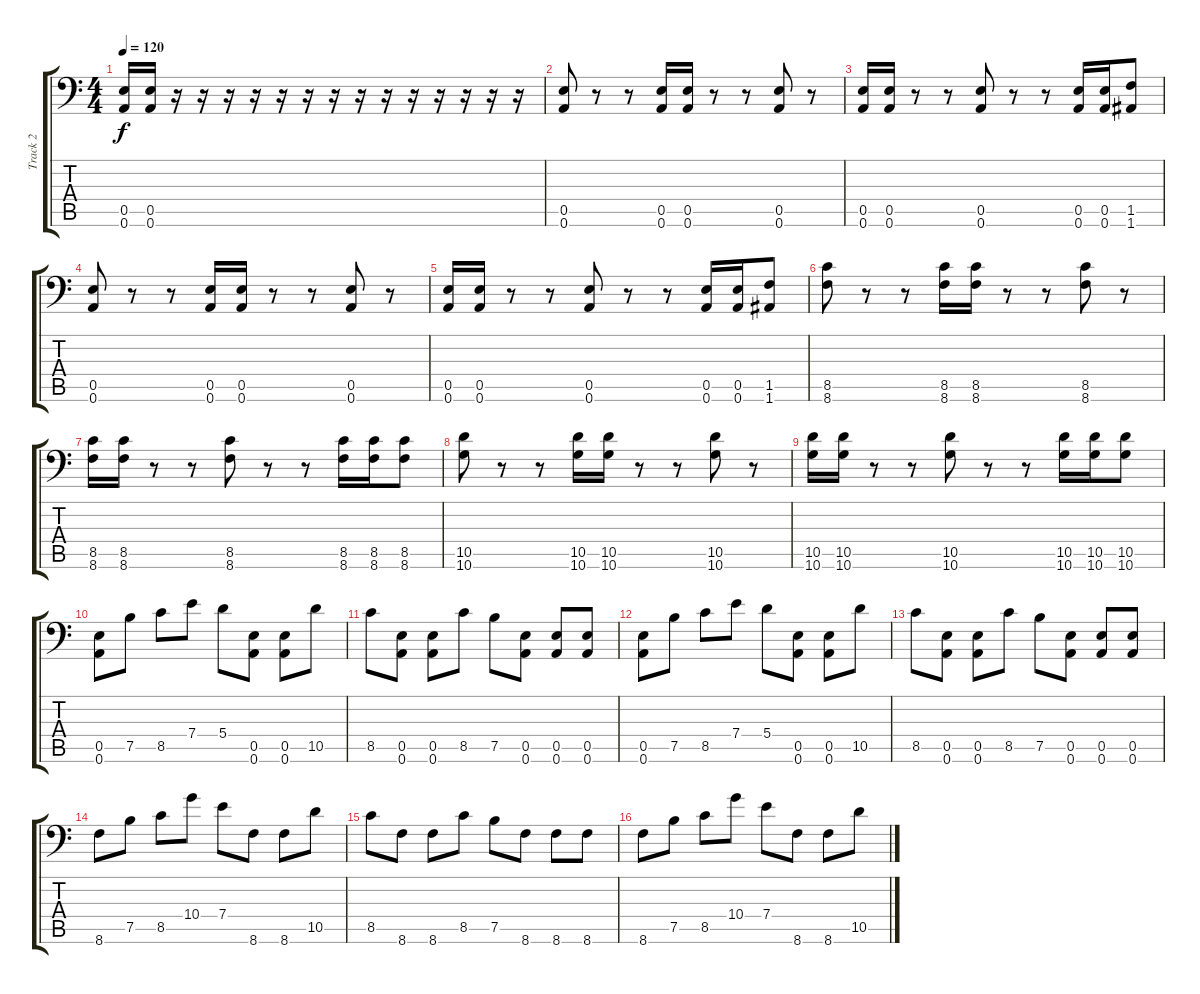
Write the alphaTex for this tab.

\track ("Track 2" "Track 2") {instrument overdrivenguitar}
\staff {score tabs}
\tuning (B3 Gb3 D3 A2 E2 A1) {hide}
\ts (4 4)
\tempo 120
\clef f4
\ks c
(0.5 0.6).16{dy f} (0.5 0.6).16 r.16 r.16 r.16 r.16 r.16 r.16 r.16 r.16 r.16 r.16 r.16 r.16 r.16 r.16 |
(0.5 0.6).8 r.8 r.8 (0.5 0.6).16 (0.5 0.6).16 r.8 r.8 (0.5 0.6).8 r.8 |
(0.5 0.6).16 (0.5 0.6).16 r.8 r.8 (0.5 0.6).8 r.8 r.8 (0.5 0.6).16 (0.5 0.6).16 (1.5 1.6).8 |
(0.5 0.6).8 r.8 r.8 (0.5 0.6).16 (0.5 0.6).16 r.8 r.8 (0.5 0.6).8 r.8 |
(0.5 0.6).16 (0.5 0.6).16 r.8 r.8 (0.5 0.6).8 r.8 r.8 (0.5 0.6).16 (0.5 0.6).16 (1.5 1.6).8 |
(8.5 8.6).8 r.8 r.8 (8.5 8.6).16 (8.5 8.6).16 r.8 r.8 (8.5 8.6).8 r.8 |
(8.5 8.6).16 (8.5 8.6).16 r.8 r.8 (8.5 8.6).8 r.8 r.8 (8.5 8.6).16 (8.5 8.6).16 (8.5 8.6).8 |
(10.5 10.6).8 r.8 r.8 (10.5 10.6).16 (10.5 10.6).16 r.8 r.8 (10.5 10.6).8 r.8 |
(10.5 10.6).16 (10.5 10.6).16 r.8 r.8 (10.5 10.6).8 r.8 r.8 (10.5 10.6).16 (10.5 10.6).16 (10.5 10.6).8 |
(0.5 0.6).8 7.5.8 8.5.8 7.4.8 5.4.8 (0.5 0.6).8 (0.5 0.6).8 10.5.8 |
8.5.8 (0.5 0.6).8 (0.5 0.6).8 8.5.8 7.5.8 (0.5 0.6).8 (0.5 0.6).8 (0.5 0.6).8 |
(0.5 0.6).8 7.5.8 8.5.8 7.4.8 5.4.8 (0.5 0.6).8 (0.5 0.6).8 10.5.8 |
8.5.8 (0.5 0.6).8 (0.5 0.6).8 8.5.8 7.5.8 (0.5 0.6).8 (0.5 0.6).8 (0.5 0.6).8 |
8.6.8 7.5.8 8.5.8 10.4.8 7.4.8 8.6.8 8.6.8 10.5.8 |
8.5.8 8.6.8 8.6.8 8.5.8 7.5.8 8.6.8 8.6.8 8.6.8 |
8.6.8 7.5.8 8.5.8 10.4.8 7.4.8 8.6.8 8.6.8 10.5.8
